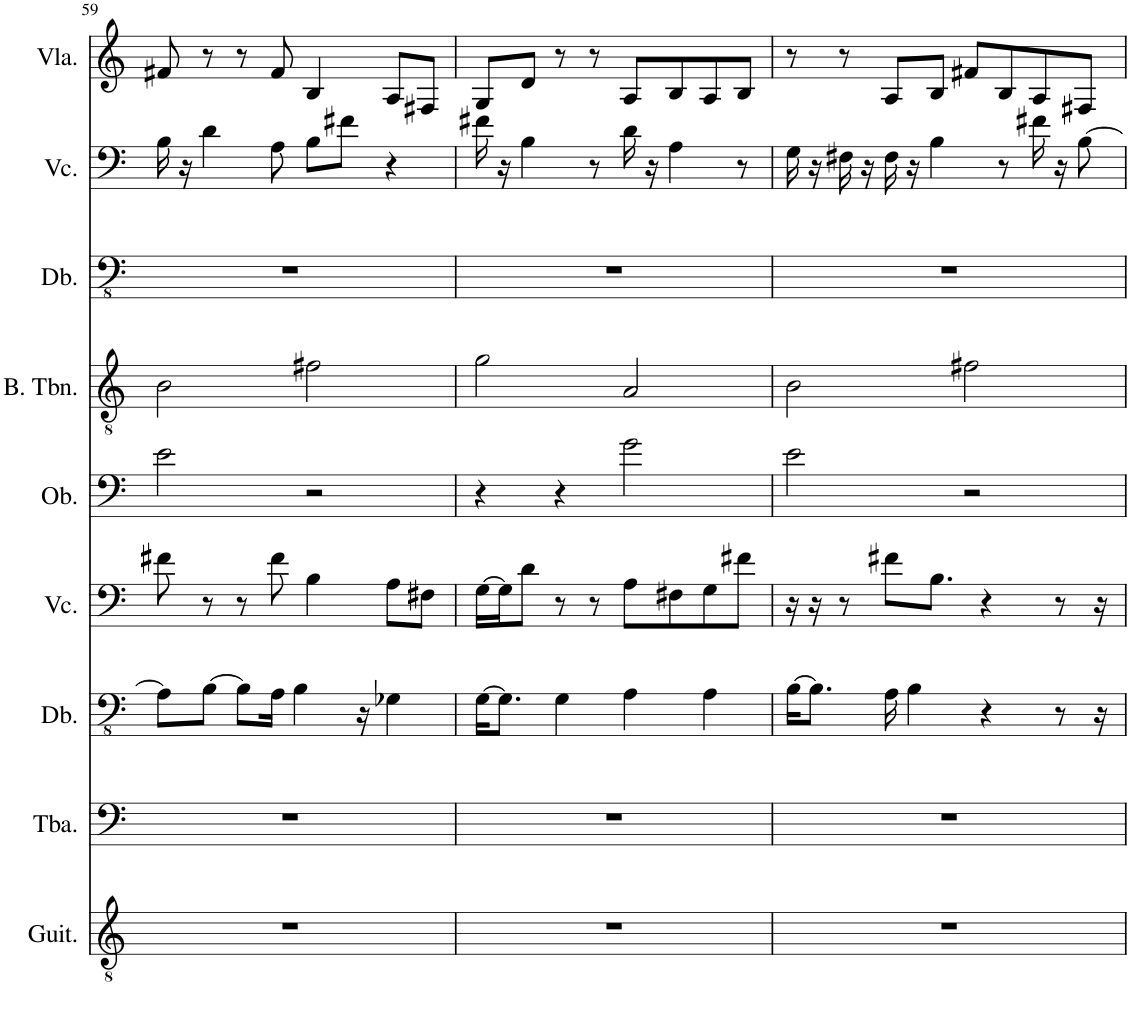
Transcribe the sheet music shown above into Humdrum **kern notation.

**kern	**kern	**kern	**kern	**kern	**kern	**kern	**kern	**kern
*part9	*part8	*part7	*part6	*part5	*part4	*part3	*part2	*part1
*staff9	*staff8	*staff7	*staff6	*staff5	*staff4	*staff3	*staff2	*staff1
*I"Classical Guitar	*I"Tuba	*I"Double Bass	*I"Violoncello	*I"Oboe	*I"Bass Trombone	*I"Double Bass	*I"Violoncello	*I"Viola
*I'Guit.	*I'Tba.	*I'Db.	*I'Vc.	*I'Ob.	*I'B. Tbn.	*I'Db.	*I'Vc.	*I'Vla.
!!LO:PB:g=z
*clefGv2	*clefF4	*clefFv4	*clefF4	*clefF4	*clefGv2	*clefFv4	*clefF4	*clefG2
*	*	*Trd7c12	*	*	*	*Trd7c12	*	*
*k[]	*k[]	*k[]	*k[]	*k[]	*k[]	*k[]	*k[]	*k[]
*M4/4	*M4/4	*M4/4	*M4/4	*M4/4	*M4/4	*M4/4	*M4/4	*M4/4
=59	=59	=59	=59	=59	=59	=59	=59	=59
1r	1r	8AA\L]	8f#X\	2e\	2B\	1r	16B\	8f#X/
.	.	.	.	.	.	.	16r	.
.	.	[8BB\J	8r	.	.	.	4d\	8r
.	.	8BB\L]	8r	.	.	.	.	8r
.	.	16AA\Jk	8f#\	.	.	.	8A\	8f#/
.	.	4BB\	.	.	.	.	.	.
.	.	.	4B\	2r	2f#X\	.	8B\L	4B/
.	.	.	.	.	.	.	8f#X\J	.
.	.	16r	.	.	.	.	.	.
.	.	4GG-X\	8A\L	.	.	.	4r	8A/L
.	.	.	8F#X\J	.	.	.	.	8F#X/J
=60	=60	=60	=60	=60	=60	=60	=60	=60
1r	1r	[16GG\KL	[16G\LL	4r	2g\	1r	16f#X\	8G/L
.	.	8.GG\J]	16G\J]	.	.	.	16r	.
.	.	.	8d\J	.	.	.	4B\	8d/J
.	.	4GG\	8r	4r	.	.	.	8r
.	.	.	8r	.	.	.	8r	8r
.	.	4AA\	8A\L	2g\	2A/	.	16d\	8A/L
.	.	.	.	.	.	.	16r	.
.	.	.	8F#X\	.	.	.	4A\	8B/
.	.	4AA\	8G\	.	.	.	.	8A/
.	.	.	8f#X\J	.	.	.	8r	8B/J
=61	=61	=61	=61	=61	=61	=61	=61	=61
1r	1r	[16BB\KL	16r	2e\	2B\	1r	16G\	8r
.	.	8.BB\J]	16r	.	.	.	16r	.
.	.	.	8r	.	.	.	16F#X\	8r
.	.	.	.	.	.	.	16r	.
.	.	16AA\	8f#X\L	.	.	.	16F#\	8A/L
.	.	4BB\	.	.	.	.	16r	.
.	.	.	8.B\J	.	.	.	4B\	8B/J
.	.	.	.	2r	2f#X\	.	.	8f#X/L
.	.	4r	4r	.	.	.	.	.
.	.	.	.	.	.	.	8r	8B/
.	.	.	.	.	.	.	16f#X\	8A/
.	.	8r	8r	.	.	.	16r	.
.	.	.	.	.	.	.	[8B\	8F#X/J
.	.	16r	16r	.	.	.	.	.
=	=	=	=	=	=	=	=	=
*-	*-	*-	*-	*-	*-	*-	*-	*-
